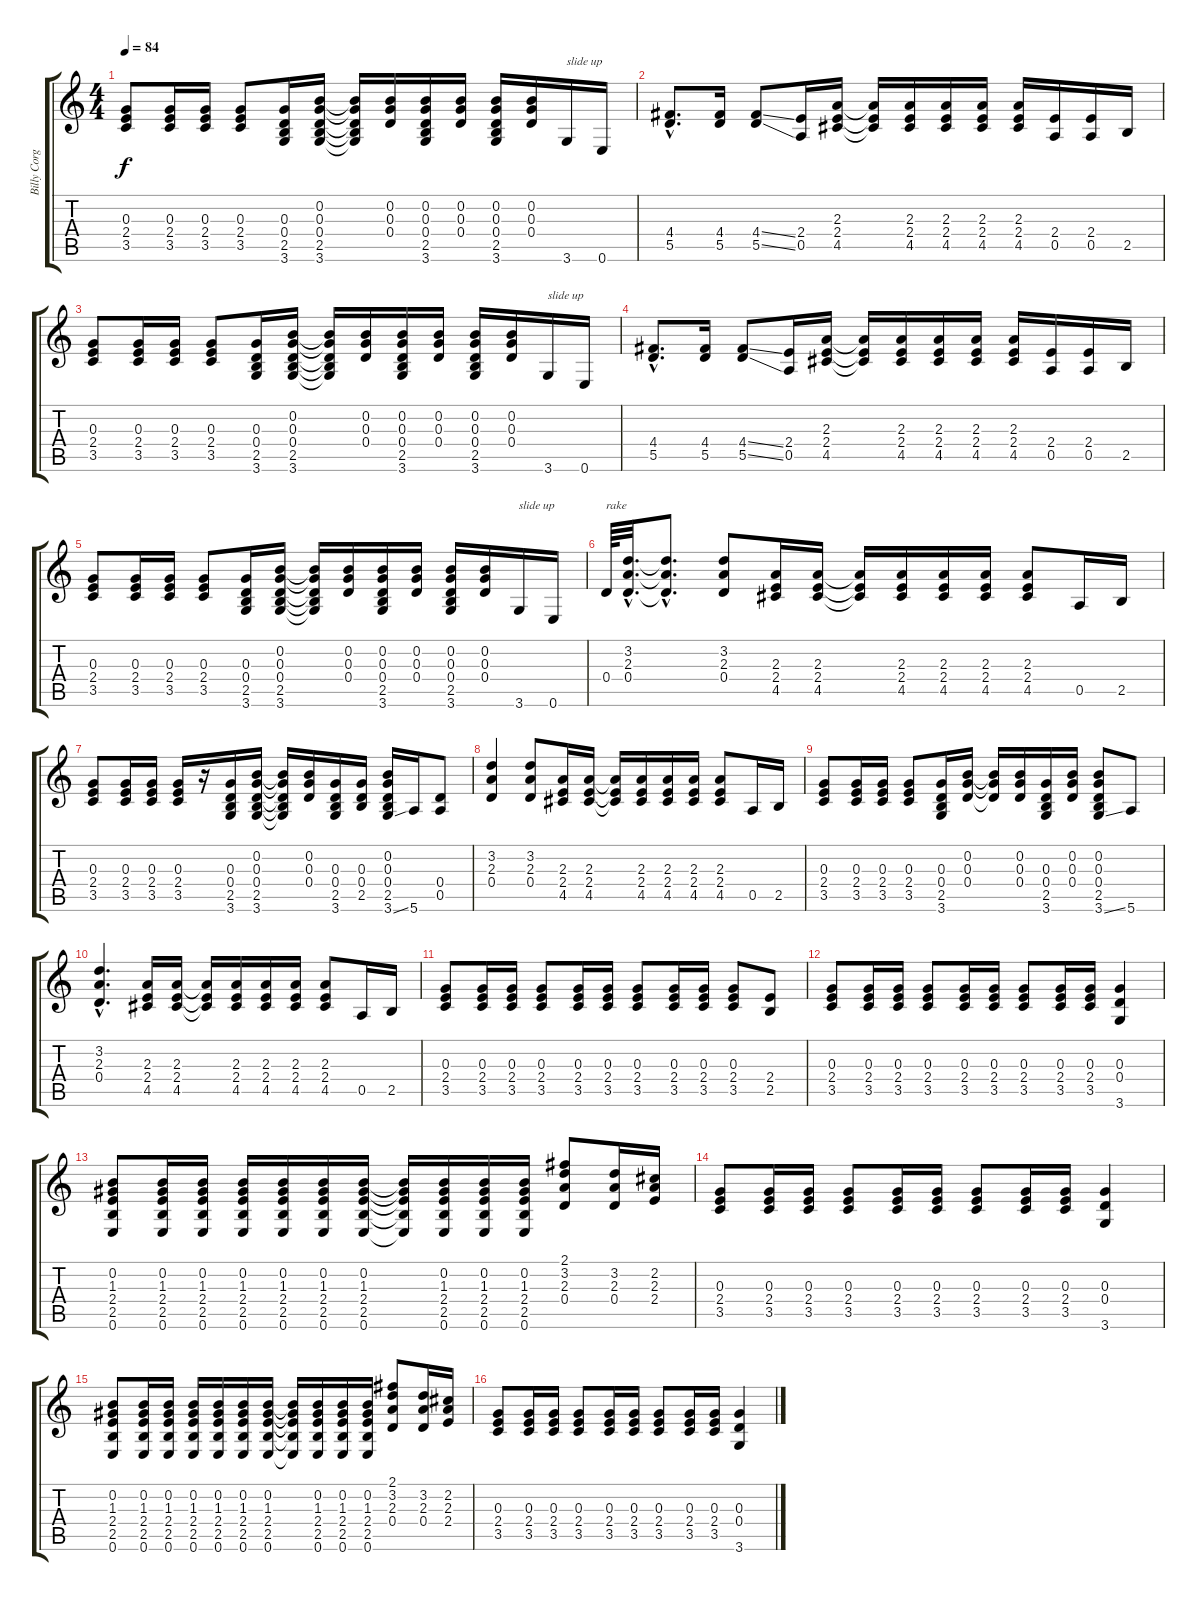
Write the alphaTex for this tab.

\track ("Billy Corgan (Distortion Guitar)" "Billy Corg") {instrument distortionguitar}
\staff {score tabs}
\tuning (E4 B3 G3 D3 A2 E2) {hide}
\ts (4 4)
\tempo 84
\clef g2
\ks c
(0.3 2.4 3.5).8{dy f} (0.3 2.4 3.5).16 (0.3 2.4 3.5).16 (0.3 2.4 3.5).8 (0.3 0.4 2.5 3.6).16 (0.2 0.3 0.4 2.5 3.6).16 (0.2{t} 0.3{t} 0.4{t} 2.5{t} 3.6{t}).16 (0.2 0.3 0.4).16 (0.2 0.3 0.4 2.5 3.6).16 (0.2 0.3 0.4).16 (0.2 0.3 0.4 2.5 3.6).16 (0.2 0.3 0.4).16 3.6.16{txt "slide up"} 0.6.16 |
(4.4{hac} 5.5{hac}).8{d} (4.4 5.5).16 (4.4{ss} 5.5{ss}).8 (2.4 0.5).16 (2.3 2.4 4.5).16 (2.3{t} 2.4{t} 4.5{t}).16 (2.3 2.4 4.5).16 (2.3 2.4 4.5).16 (2.3 2.4 4.5).16 (2.3 2.4 4.5).16 (2.4 0.5).16 (2.4 0.5).16 2.5.16 |
(0.3 2.4 3.5).8 (0.3 2.4 3.5).16 (0.3 2.4 3.5).16 (0.3 2.4 3.5).8 (0.3 0.4 2.5 3.6).16 (0.2 0.3 0.4 2.5 3.6).16 (0.2{t} 0.3{t} 0.4{t} 2.5{t} 3.6{t}).16 (0.2 0.3 0.4).16 (0.2 0.3 0.4 2.5 3.6).16 (0.2 0.3 0.4).16 (0.2 0.3 0.4 2.5 3.6).16 (0.2 0.3 0.4).16 3.6.16{txt "slide up"} 0.6.16 |
(4.4{hac} 5.5{hac}).8{d} (4.4 5.5).16 (4.4{ss} 5.5{ss}).8 (2.4 0.5).16 (2.3 2.4 4.5).16 (2.3{t} 2.4{t} 4.5{t}).16 (2.3 2.4 4.5).16 (2.3 2.4 4.5).16 (2.3 2.4 4.5).16 (2.3 2.4 4.5).16 (2.4 0.5).16 (2.4 0.5).16 2.5.16 |
(0.3 2.4 3.5).8 (0.3 2.4 3.5).16 (0.3 2.4 3.5).16 (0.3 2.4 3.5).8 (0.3 0.4 2.5 3.6).16 (0.2 0.3 0.4 2.5 3.6).16 (0.2{t} 0.3{t} 0.4{t} 2.5{t} 3.6{t}).16 (0.2 0.3 0.4).16 (0.2 0.3 0.4 2.5 3.6).16 (0.2 0.3 0.4).16 (0.2 0.3 0.4 2.5 3.6).16 (0.2 0.3 0.4).16 3.6.16{txt "slide up"} 0.6.16 |
0.4.64{txt "rake"} (3.2{hac} 2.3{hac} 0.4{hac}).32{d} (3.2{hac t} 2.3{hac t} 0.4{hac t}).8{d} (3.2 2.3 0.4).8 (2.3 2.4 4.5).16 (2.3 2.4 4.5).16 (2.3{t} 2.4{t} 4.5{t}).16 (2.3 2.4 4.5).16 (2.3 2.4 4.5).16 (2.3 2.4 4.5).16 (2.3 2.4 4.5).8 0.5.16 2.5.16 |
(0.3 2.4 3.5).8 (0.3 2.4 3.5).16 (0.3 2.4 3.5).16 (0.3 2.4 3.5).16 r.16 (0.3 0.4 2.5 3.6).16 (0.2 0.3 0.4 2.5 3.6).16 (0.2{t} 0.3{t} 0.4{t} 2.5{t} 3.6{t}).16 (0.2 0.3 0.4).16 (0.3 0.4 2.5 3.6).16 (0.3 0.4 2.5).16 (0.2 0.3 0.4 2.5 3.6{ss}).16 5.6.16 (0.4 0.5).8 |
(3.2 2.3 0.4).4 (3.2 2.3 0.4).8 (2.3 2.4 4.5).16 (2.3 2.4 4.5).16 (2.3{t} 2.4{t} 4.5{t}).16 (2.3 2.4 4.5).16 (2.3 2.4 4.5).16 (2.3 2.4 4.5).16 (2.3 2.4 4.5).8 0.5.16 2.5.16 |
(0.3 2.4 3.5).8 (0.3 2.4 3.5).16 (0.3 2.4 3.5).16 (0.3 2.4 3.5).8 (0.3 0.4 2.5 3.6).16 (0.2 0.3 0.4).16 (0.2{t} 0.3{t} 0.4{t}).16 (0.2 0.3 0.4).16 (0.3 0.4 2.5 3.6).16 (0.2 0.3 0.4).16 (0.2 0.3 0.4 2.5 3.6{ss}).8 5.6.8 |
(3.2{hac} 2.3{hac} 0.4{hac}).4{d} (2.3 2.4 4.5).16 (2.3 2.4 4.5).16 (2.3{t} 2.4{t} 4.5{t}).16 (2.3 2.4 4.5).16 (2.3 2.4 4.5).16 (2.3 2.4 4.5).16 (2.3 2.4 4.5).8 0.5.16 2.5.16 |
(0.3 2.4 3.5).8 (0.3 2.4 3.5).16 (0.3 2.4 3.5).16 (0.3 2.4 3.5).8 (0.3 2.4 3.5).16 (0.3 2.4 3.5).16 (0.3 2.4 3.5).8 (0.3 2.4 3.5).16 (0.3 2.4 3.5).16 (0.3 2.4 3.5).8 (2.4 2.5).8 |
(0.3 2.4 3.5).8 (0.3 2.4 3.5).16 (0.3 2.4 3.5).16 (0.3 2.4 3.5).8 (0.3 2.4 3.5).16 (0.3 2.4 3.5).16 (0.3 2.4 3.5).8 (0.3 2.4 3.5).16 (0.3 2.4 3.5).16 (0.3 0.4 3.6).4 |
(0.2 1.3 2.4 2.5 0.6).8 (0.2 1.3 2.4 2.5 0.6).16 (0.2 1.3 2.4 2.5 0.6).16 (0.2 1.3 2.4 2.5 0.6).16 (0.2 1.3 2.4 2.5 0.6).16 (0.2 1.3 2.4 2.5 0.6).16 (0.2 1.3 2.4 2.5 0.6).16 (0.2{t} 1.3{t} 2.4{t} 2.5{t} 0.6{t}).16 (0.2 1.3 2.4 2.5 0.6).16 (0.2 1.3 2.4 2.5 0.6).16 (0.2 1.3 2.4 2.5 0.6).16 (2.1 3.2 2.3 0.4).8 (3.2 2.3 0.4).16 (2.2 2.3 2.4).16 |
(0.3 2.4 3.5).8 (0.3 2.4 3.5).16 (0.3 2.4 3.5).16 (0.3 2.4 3.5).8 (0.3 2.4 3.5).16 (0.3 2.4 3.5).16 (0.3 2.4 3.5).8 (0.3 2.4 3.5).16 (0.3 2.4 3.5).16 (0.3 0.4 3.6).4 |
(0.2 1.3 2.4 2.5 0.6).8 (0.2 1.3 2.4 2.5 0.6).16 (0.2 1.3 2.4 2.5 0.6).16 (0.2 1.3 2.4 2.5 0.6).16 (0.2 1.3 2.4 2.5 0.6).16 (0.2 1.3 2.4 2.5 0.6).16 (0.2 1.3 2.4 2.5 0.6).16 (0.2{t} 1.3{t} 2.4{t} 2.5{t} 0.6{t}).16 (0.2 1.3 2.4 2.5 0.6).16 (0.2 1.3 2.4 2.5 0.6).16 (0.2 1.3 2.4 2.5 0.6).16 (2.1 3.2 2.3 0.4).8 (3.2 2.3 0.4).16 (2.2 2.3 2.4).16 |
(0.3 2.4 3.5).8 (0.3 2.4 3.5).16 (0.3 2.4 3.5).16 (0.3 2.4 3.5).8 (0.3 2.4 3.5).16 (0.3 2.4 3.5).16 (0.3 2.4 3.5).8 (0.3 2.4 3.5).16 (0.3 2.4 3.5).16 (0.3 0.4 3.6).4
